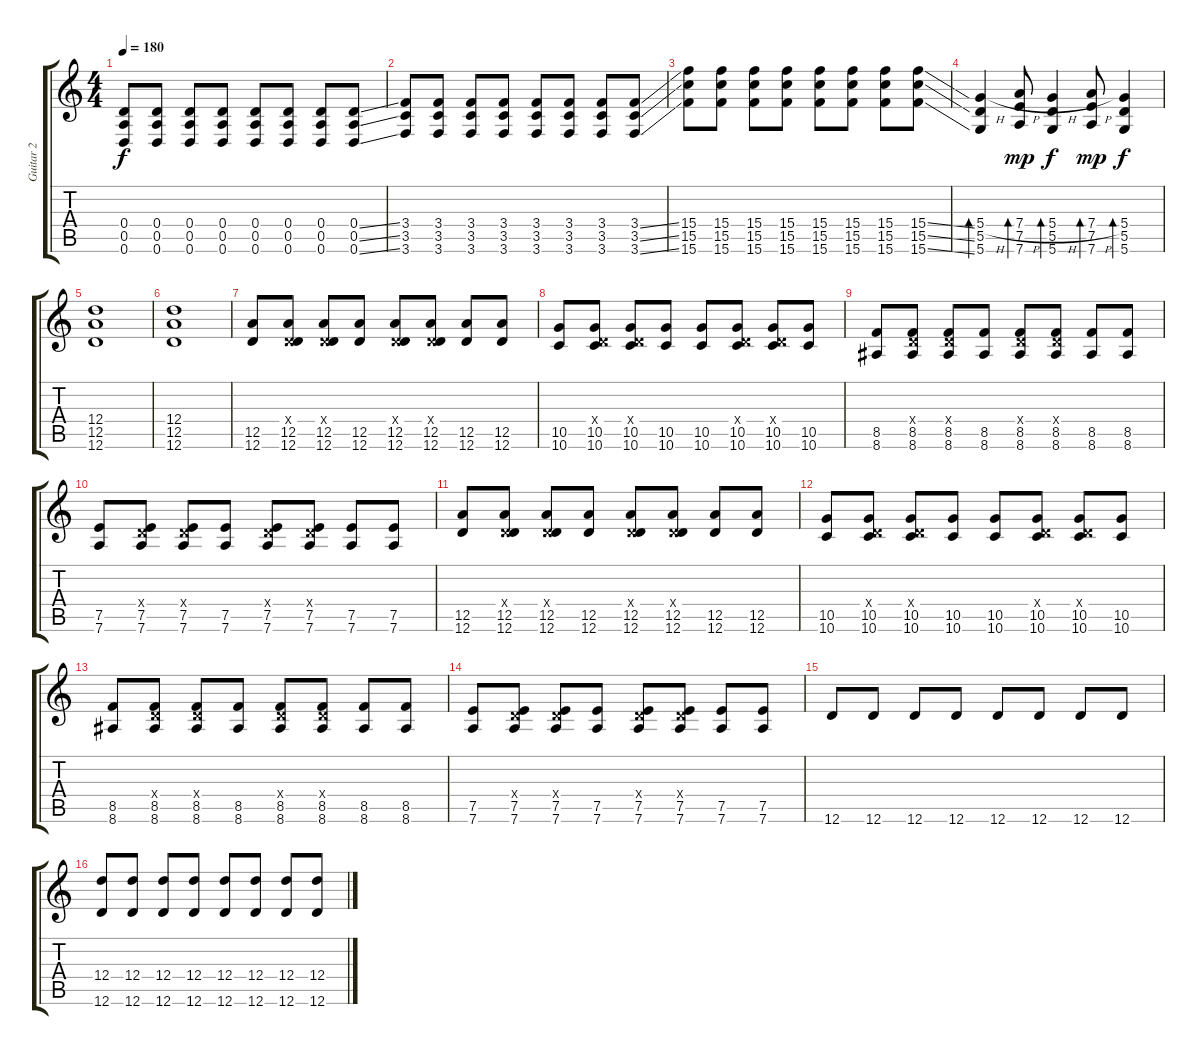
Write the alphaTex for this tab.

\track ("Guitar 2" "Guitar 2") {instrument electricguitarjazz}
\staff {score tabs}
\tuning (E4 B3 G3 D3 A2 D2) {hide}
\ts (4 4)
\tempo 180
\clef g2
\ks c
(0.4 0.5 0.6).8{dy f} (0.4 0.5 0.6).8 (0.4 0.5 0.6).8 (0.4 0.5 0.6).8 (0.4 0.5 0.6).8 (0.4 0.5 0.6).8 (0.4 0.5 0.6).8 (0.4{ss} 0.5{ss} 0.6{ss}).8 |
(3.4 3.5 3.6).8 (3.4 3.5 3.6).8 (3.4 3.5 3.6).8 (3.4 3.5 3.6).8 (3.4 3.5 3.6).8 (3.4 3.5 3.6).8 (3.4 3.5 3.6).8 (3.4{ss} 3.5{ss} 3.6{ss}).8 |
(15.4 15.5 15.6).8 (15.4 15.5 15.6).8 (15.4 15.5 15.6).8 (15.4 15.5 15.6).8 (15.4 15.5 15.6).8 (15.4 15.5 15.6).8 (15.4 15.5 15.6).8 (15.4{ss} 15.5{ss} 15.6{ss}).8 |
(5.4{h} 5.5 5.6).4{bd 30} (7.4{h} 7.5 7.6).8{bd 30 dy mp} (5.4{h} 5.5 5.6).4{bd 30 dy f} (7.4{h} 7.5 7.6).8{bd 30 dy mp} (5.4 5.5 5.6).4{bd 30 dy f} |
(12.4 12.5 12.6).1{volume 11 instrument distortionguitar} |
(12.4 12.5 12.6).1 |
(12.5 12.6).8 (0.4{x} 12.5 12.6).8 (0.4{x} 12.5 12.6).8 (12.5 12.6).8 (0.4{x} 12.5 12.6).8 (0.4{x} 12.5 12.6).8 (12.5 12.6).8 (12.5 12.6).8 |
(10.5 10.6).8 (0.4{x} 10.5 10.6).8 (0.4{x} 10.5 10.6).8 (10.5 10.6).8 (10.5 10.6).8 (0.4{x} 10.5 10.6).8 (0.4{x} 10.5 10.6).8 (10.5 10.6).8 |
(8.5 8.6).8 (0.4{x} 8.5 8.6).8 (0.4{x} 8.5 8.6).8 (8.5 8.6).8 (0.4{x} 8.5 8.6).8 (0.4{x} 8.5 8.6).8 (8.5 8.6).8 (8.5 8.6).8 |
(7.5 7.6).8 (0.4{x} 7.5 7.6).8 (0.4{x} 7.5 7.6).8 (7.5 7.6).8 (0.4{x} 7.5 7.6).8 (0.4{x} 7.5 7.6).8 (7.5 7.6).8 (7.5 7.6).8 |
(12.5 12.6).8 (0.4{x} 12.5 12.6).8 (0.4{x} 12.5 12.6).8 (12.5 12.6).8 (0.4{x} 12.5 12.6).8 (0.4{x} 12.5 12.6).8 (12.5 12.6).8 (12.5 12.6).8 |
(10.5 10.6).8 (0.4{x} 10.5 10.6).8 (0.4{x} 10.5 10.6).8 (10.5 10.6).8 (10.5 10.6).8 (0.4{x} 10.5 10.6).8 (0.4{x} 10.5 10.6).8 (10.5 10.6).8 |
(8.5 8.6).8 (0.4{x} 8.5 8.6).8 (0.4{x} 8.5 8.6).8 (8.5 8.6).8 (0.4{x} 8.5 8.6).8 (0.4{x} 8.5 8.6).8 (8.5 8.6).8 (8.5 8.6).8 |
(7.5 7.6).8 (0.4{x} 7.5 7.6).8 (0.4{x} 7.5 7.6).8 (7.5 7.6).8 (0.4{x} 7.5 7.6).8 (0.4{x} 7.5 7.6).8 (7.5 7.6).8 (7.5 7.6).8 |
12.6.8 12.6.8 12.6.8 12.6.8 12.6.8 12.6.8 12.6.8 12.6.8 |
(12.4 12.6).8 (12.4 12.6).8 (12.4 12.6).8 (12.4 12.6).8 (12.4 12.6).8 (12.4 12.6).8 (12.4 12.6).8 (12.4 12.6).8
